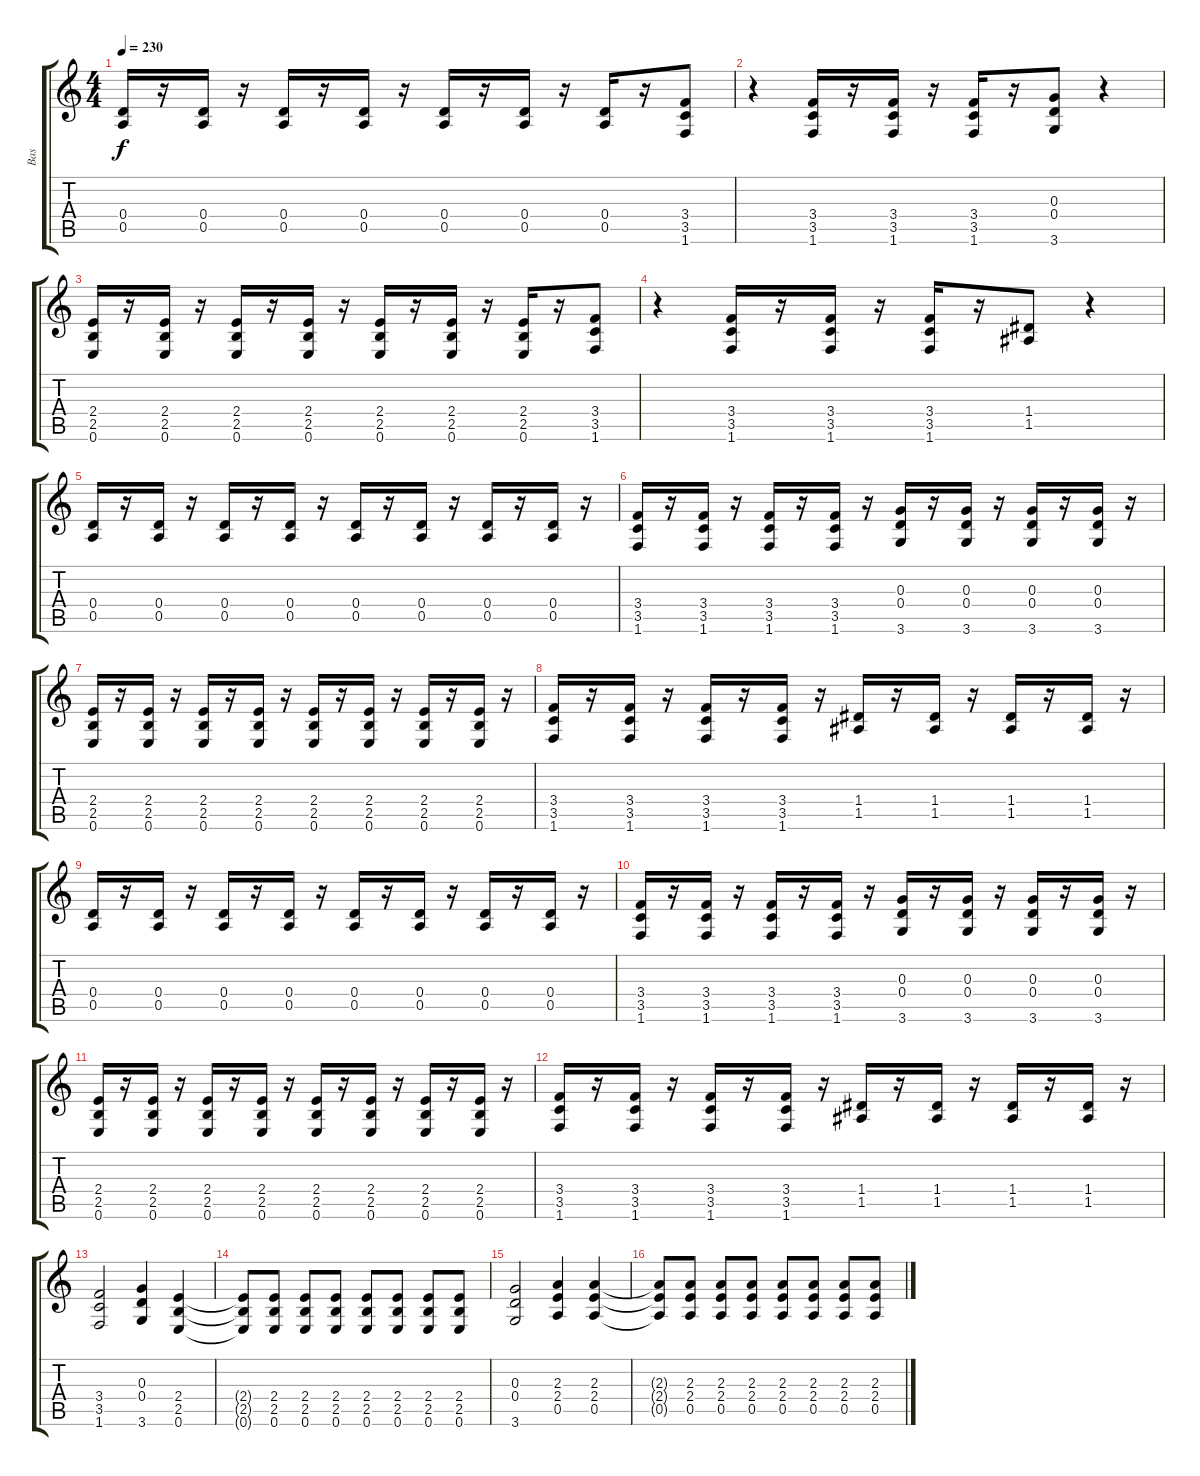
\track ("Bas" "Bas") {instrument electricbasspick}
\staff {score tabs}
\tuning (E4 B3 G3 D3 A2 E2) {hide}
\ts (4 4)
\tempo 230
\clef g2
\ks c
(0.4 0.5).16{dy f} r.16 (0.4 0.5).16 r.16 (0.4 0.5).16 r.16 (0.4 0.5).16 r.16 (0.4 0.5).16 r.16 (0.4 0.5).16 r.16 (0.4 0.5).16 r.16 (3.4 3.5 1.6).8 |
r.4 (3.4 3.5 1.6).16 r.16 (3.4 3.5 1.6).16 r.16 (3.4 3.5 1.6).16 r.16 (0.3 0.4 3.6).8 r.4 |
(2.4 2.5 0.6).16 r.16 (2.4 2.5 0.6).16 r.16 (2.4 2.5 0.6).16 r.16 (2.4 2.5 0.6).16 r.16 (2.4 2.5 0.6).16 r.16 (2.4 2.5 0.6).16 r.16 (2.4 2.5 0.6).16 r.16 (3.4 3.5 1.6).8 |
r.4 (3.4 3.5 1.6).16 r.16 (3.4 3.5 1.6).16 r.16 (3.4 3.5 1.6).16 r.16 (1.4 1.5).8 r.4 |
(0.4 0.5).16 r.16 (0.4 0.5).16 r.16 (0.4 0.5).16 r.16 (0.4 0.5).16 r.16 (0.4 0.5).16 r.16 (0.4 0.5).16 r.16 (0.4 0.5).16 r.16 (0.4 0.5).16 r.16 |
(3.4 3.5 1.6).16 r.16 (3.4 3.5 1.6).16 r.16 (3.4 3.5 1.6).16 r.16 (3.4 3.5 1.6).16 r.16 (0.3 0.4 3.6).16 r.16 (0.3 0.4 3.6).16 r.16 (0.3 0.4 3.6).16 r.16 (0.3 0.4 3.6).16 r.16 |
(2.4 2.5 0.6).16 r.16 (2.4 2.5 0.6).16 r.16 (2.4 2.5 0.6).16 r.16 (2.4 2.5 0.6).16 r.16 (2.4 2.5 0.6).16 r.16 (2.4 2.5 0.6).16 r.16 (2.4 2.5 0.6).16 r.16 (2.4 2.5 0.6).16 r.16 |
(3.4 3.5 1.6).16 r.16 (3.4 3.5 1.6).16 r.16 (3.4 3.5 1.6).16 r.16 (3.4 3.5 1.6).16 r.16 (1.4 1.5).16 r.16 (1.4 1.5).16 r.16 (1.4 1.5).16 r.16 (1.4 1.5).16 r.16 |
(0.4 0.5).16 r.16 (0.4 0.5).16 r.16 (0.4 0.5).16 r.16 (0.4 0.5).16 r.16 (0.4 0.5).16 r.16 (0.4 0.5).16 r.16 (0.4 0.5).16 r.16 (0.4 0.5).16 r.16 |
(3.4 3.5 1.6).16 r.16 (3.4 3.5 1.6).16 r.16 (3.4 3.5 1.6).16 r.16 (3.4 3.5 1.6).16 r.16 (0.3 0.4 3.6).16 r.16 (0.3 0.4 3.6).16 r.16 (0.3 0.4 3.6).16 r.16 (0.3 0.4 3.6).16 r.16 |
(2.4 2.5 0.6).16 r.16 (2.4 2.5 0.6).16 r.16 (2.4 2.5 0.6).16 r.16 (2.4 2.5 0.6).16 r.16 (2.4 2.5 0.6).16 r.16 (2.4 2.5 0.6).16 r.16 (2.4 2.5 0.6).16 r.16 (2.4 2.5 0.6).16 r.16 |
(3.4 3.5 1.6).16 r.16 (3.4 3.5 1.6).16 r.16 (3.4 3.5 1.6).16 r.16 (3.4 3.5 1.6).16 r.16 (1.4 1.5).16 r.16 (1.4 1.5).16 r.16 (1.4 1.5).16 r.16 (1.4 1.5).16 r.16 |
(3.4 3.5 1.6).2 (0.3 0.4 3.6).4 (2.4 2.5 0.6).4 |
(2.4{t} 2.5{t} 0.6{t}).8 (2.4 2.5 0.6).8 (2.4 2.5 0.6).8 (2.4 2.5 0.6).8 (2.4 2.5 0.6).8 (2.4 2.5 0.6).8 (2.4 2.5 0.6).8 (2.4 2.5 0.6).8 |
(0.3 0.4 3.6).2 (2.3 2.4 0.5).4 (2.3 2.4 0.5).4 |
(2.3{t} 2.4{t} 0.5{t}).8 (2.3 2.4 0.5).8 (2.3 2.4 0.5).8 (2.3 2.4 0.5).8 (2.3 2.4 0.5).8 (2.3 2.4 0.5).8 (2.3 2.4 0.5).8 (2.3 2.4 0.5).8
